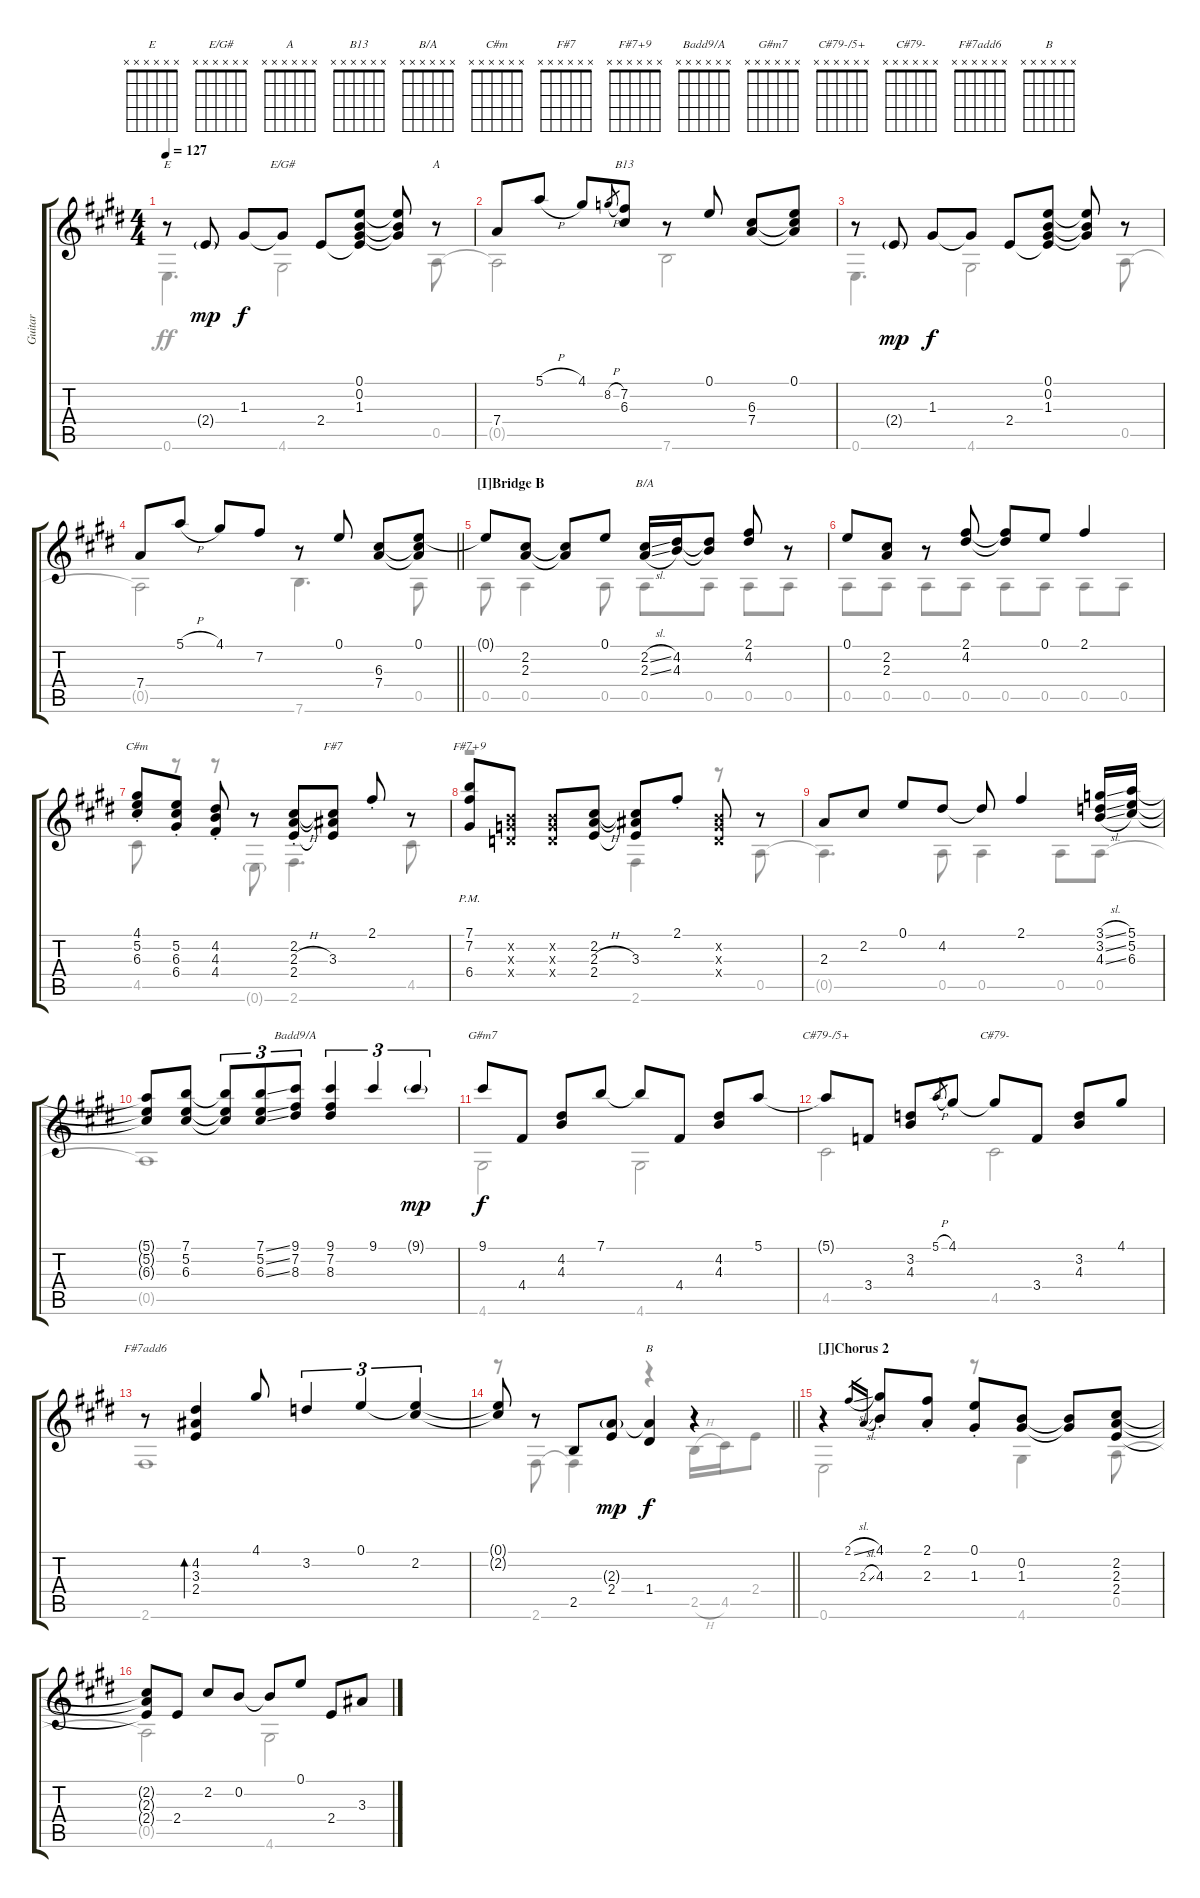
\track ("Guitar" "Guitar") {instrument acousticguitarsteel}
\staff {score tabs}
\tuning (E4 B3 G3 D3 A2 E2) {hide}
\chord ("E" x x x x x x)
\chord ("E/G#" x x x x x x)
\chord ("A" x x x x x x)
\chord ("B13" x x x x x x)
\chord ("B/A" x x x x x x)
\chord ("C#m" x x x x x x)
\chord ("F#7" x x x x x x)
\chord ("F#7+9" x x x x x x)
\chord ("Badd9/A" x x x x x x)
\chord ("G#m7" x x x x x x)
\chord ("C#79-/5+" x x x x x x)
\chord ("C#79-" x x x x x x)
\chord ("F#7add6" x x x x x x)
\chord ("B" x x x x x x)
\voice
\ts (4 4)
\tempo 127
\clef g2
\ks e
r.8{ch "E" dy f} 2.4{g}.8{dy mp} 1.3.8{dy f} 1.3{t}.8{ch "E/G#"} 2.4.8 (0.1 0.2 1.3 2.4{t}).8 (0.1{t} 0.2{t} 1.3{t}).8 r.8{ch "A"} |
7.4.8 5.1{h}.8 4.1.8 8.2{h}.8{gr} (7.2 6.3).8{ch "B13"} r.8 0.1.8 (6.3 7.4).8 (0.1 6.3{t} 7.4{t}).8 |
r.8 2.4{g}.8{dy mp} 1.3.8{dy f} 1.3{t}.8 2.4.8 (0.1 0.2 1.3 2.4{t}).8 (0.1{t} 0.2{t} 1.3{t}).8 r.8 |
\barLineRight lightlight
7.4.8 5.1{h}.8 4.1.8 7.2.8 r.8 0.1.8 (6.3 7.4).8 (0.1 6.3{t} 7.4{t}).8 |
\section ("" "[I]Bridge B")
0.1{t}.8 (2.2 2.3).8 (2.2{t} 2.3{t}).8 0.1.8 (2.2{sl} 2.3{sl}).16{ch "B/A"} (4.2 4.3).16 (4.2{t} 4.3{t}).8 (2.1 4.2).8 r.8 |
0.1.8 (2.2 2.3).8 r.8 (2.1 4.2).8 (2.1{t} 4.2{t}).8 0.1.8 2.1.4 |
(4.1{st} 5.2{st} 6.3{st}).8{ch "C#m"} (5.2{st} 6.3{st} 6.4{st}).8 (4.2{st} 4.3{st} 4.4{st}).8 r.8 (2.2{st} 2.3{h st} 2.4{st}).8 (2.2{t} 3.3 2.4{t}).8{ch "F#7"} 2.1{st}.8 r.8 |
(7.1{pm} 7.2{pm} 6.4{pm}).8{ch "F#7+9"} (0.2{x} 0.3{x} 0.4{x}).8 (0.2{x} 0.3{x} 0.4{x}).8 (2.2 2.3{h} 2.4).8 (2.2{t} 3.3 2.4{t}).8 2.1{st}.8 (0.2{x} 0.3{x} 0.4{x}).8 r.8 |
2.3.8 2.2.8 0.1.8 4.2.8 4.2{t}.8 2.1.4 (3.1{sl} 3.2{sl} 4.3{sl}).16 (5.1 5.2 6.3).16 |
(5.1{t} 5.2{t} 6.3{t}).8 (7.1 5.2 6.3).8 (7.1{t} 5.2{t} 6.3{t}).8{tu (3 2)} (7.1{ss} 5.2{ss} 6.3{ss}).8{tu (3 2)} (9.1 7.2 8.3).8{tu (3 2) ch "Badd9/A"} (9.1 7.2 8.3).4{tu (3 2)} 9.1.4{tu (3 2)} 9.1{g}.4{tu (3 2) dy mp} |
9.1.8{ch "G#m7" dy f} 4.4.8 (4.2 4.3).8 7.1.8 7.1{t}.8 4.4.8 (4.2 4.3).8 5.1.8 |
5.1{t}.8{ch "C#79-/5+"} 3.4.8 (3.2 4.3).8 5.1{h}.8{gr} 4.1.8 4.1{t}.8{ch "C#79-"} 3.4.8 (3.2 4.3).8 4.1.8 |
r.8{ch "F#7add6"} (4.2 3.3 2.4).4{bd 120} 4.1.8 3.2.4{tu (3 2)} 0.1.4{tu (3 2)} (0.1{t} 2.2).4{tu (3 2)} |
\barLineRight lightlight
(0.1{t} 2.2{t}).8 r.8 2.5.8 (2.3{g} 2.4).8{dy mp} (2.3{t} 1.4).4{ch "B" dy f} r.4 |
\section ("" "[J]Chorus 2")
r.4 2.1{sl}.16{gr} 2.3{sl}.16{gr} (4.1{st} 4.3{st}).8 (2.1{st} 2.3{st}).8 (0.1{st} 1.3{st}).8 (0.2 1.3).8 (0.2{t} 1.3{t}).8 (2.2 2.3 2.4).8 |
(2.2{t} 2.3{t} 2.4{t}).8 2.4.8 2.2.8 0.2.8 0.2{t}.8 0.1.8 2.4.8 3.3.8
\voice
\clef g2
\ottava regular
\simile none
\ks e
0.6.4{d dy ff} 4.6.2 0.5.8 |
0.5{t}.2 7.6.2 |
0.6.4{d} 4.6.2 0.5.8 |
\barLineRight lightlight
0.5{t}.2 7.6.4{d} 0.5.8 |
0.5.8 0.5.4 0.5.8 0.5.8 0.5.8 0.5.8 0.5.8 |
0.5.8 0.5.8 0.5.8 0.5.8 0.5.8 0.5.8 0.5.8 0.5.8 |
4.5.8 r.8 r.8 0.6{g}.8 2.6.4{d} 4.5.8 |
r.2 2.6.4 r.8 0.5.8 |
0.5{t}.4{d} 0.5.8 0.5.4 0.5.8 0.5.8 |
0.5{t}.1 |
4.6.2 4.6.2 |
4.5.2 4.5.2 |
2.6.1 |
\barLineRight lightlight
r.8 2.6.8 2.6{t}.4 r.4 2.5{h}.16 4.5.16 2.4.8 |
0.6.2 r.8 4.6.4 0.5.8 |
0.5{t}.2 4.6.2
